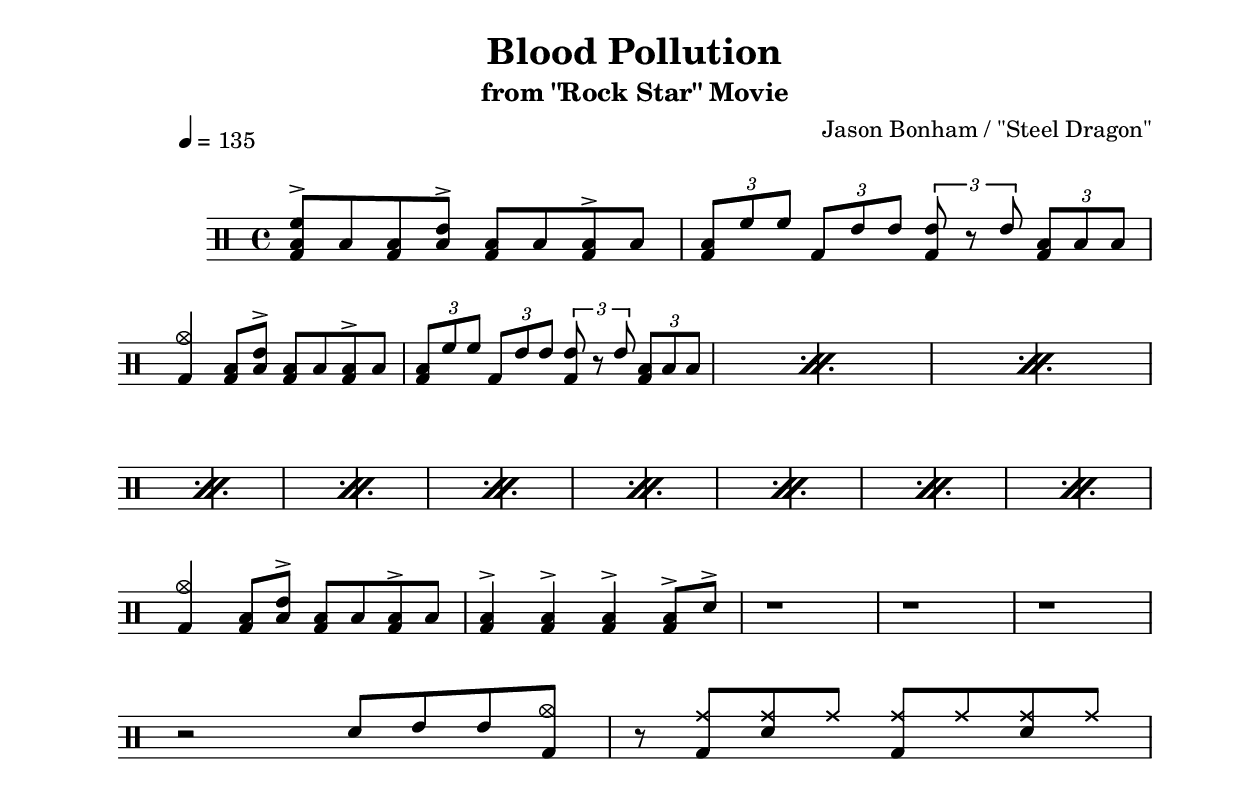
% Transcribed by Keir Fraser

\header {
        title = "Blood Pollution"
        subtitle = "from \"Rock Star\" Movie"
        composer = "Jason Bonham / \"Steel Dragon\""
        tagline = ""
}

\include "preamble.ly"

\score {
        \new DrumStaff \with {
                \consists "Parenthesis_engraver"
        }
        \drummode {\stemUp

        \scorePreamble
        \tempo 4=135

        <<tomfh8 tommh^> bd>> tomfh <<tomfh bd>> <<tomfh tomml^> >> <<tomfh bd>> tomfh <<tomfh^> bd>> tomfh
        \times 2/3 {<<tomfh bd>> tommh tommh}
        \times 2/3 {bd tomml tomml}
        \times 2/3 {<<tomml bd>> r tomml}
        \times 2/3 {<<tomfh bd>> tomfh tomfh}
        \break
        \repeat percent 10 {
        <<cymc4 bd>> <<tomfh8 bd>> <<tomfh tomml^> >> <<tomfh bd>> tomfh <<tomfh^> bd>> tomfh
        \times 2/3 {<<tomfh bd>> tommh tommh}
        \times 2/3 {bd tomml tomml}
        \times 2/3 {<<tomml bd>> r tomml}
        \times 2/3 {<<tomfh bd>> tomfh tomfh}
        }
        \break
        <<cymc4 bd>> <<tomfh8 bd>> <<tomfh tomml^> >> <<tomfh bd>> tomfh <<tomfh^> bd>> tomfh
        <<tomfh4^> bd>> <<tomfh^> bd>> <<tomfh^> bd>> <<tomfh8^> bd>> sn^>
        r1 r r
        \break
        r2 sn8 tomml tomml <<cymc bd>>
        r8 <<hh bd>> <<hh sn>> hh <<hh bd>> hh <<hh sn>> hh
        \break
        }

        \midi { }
        \layout { }
}
